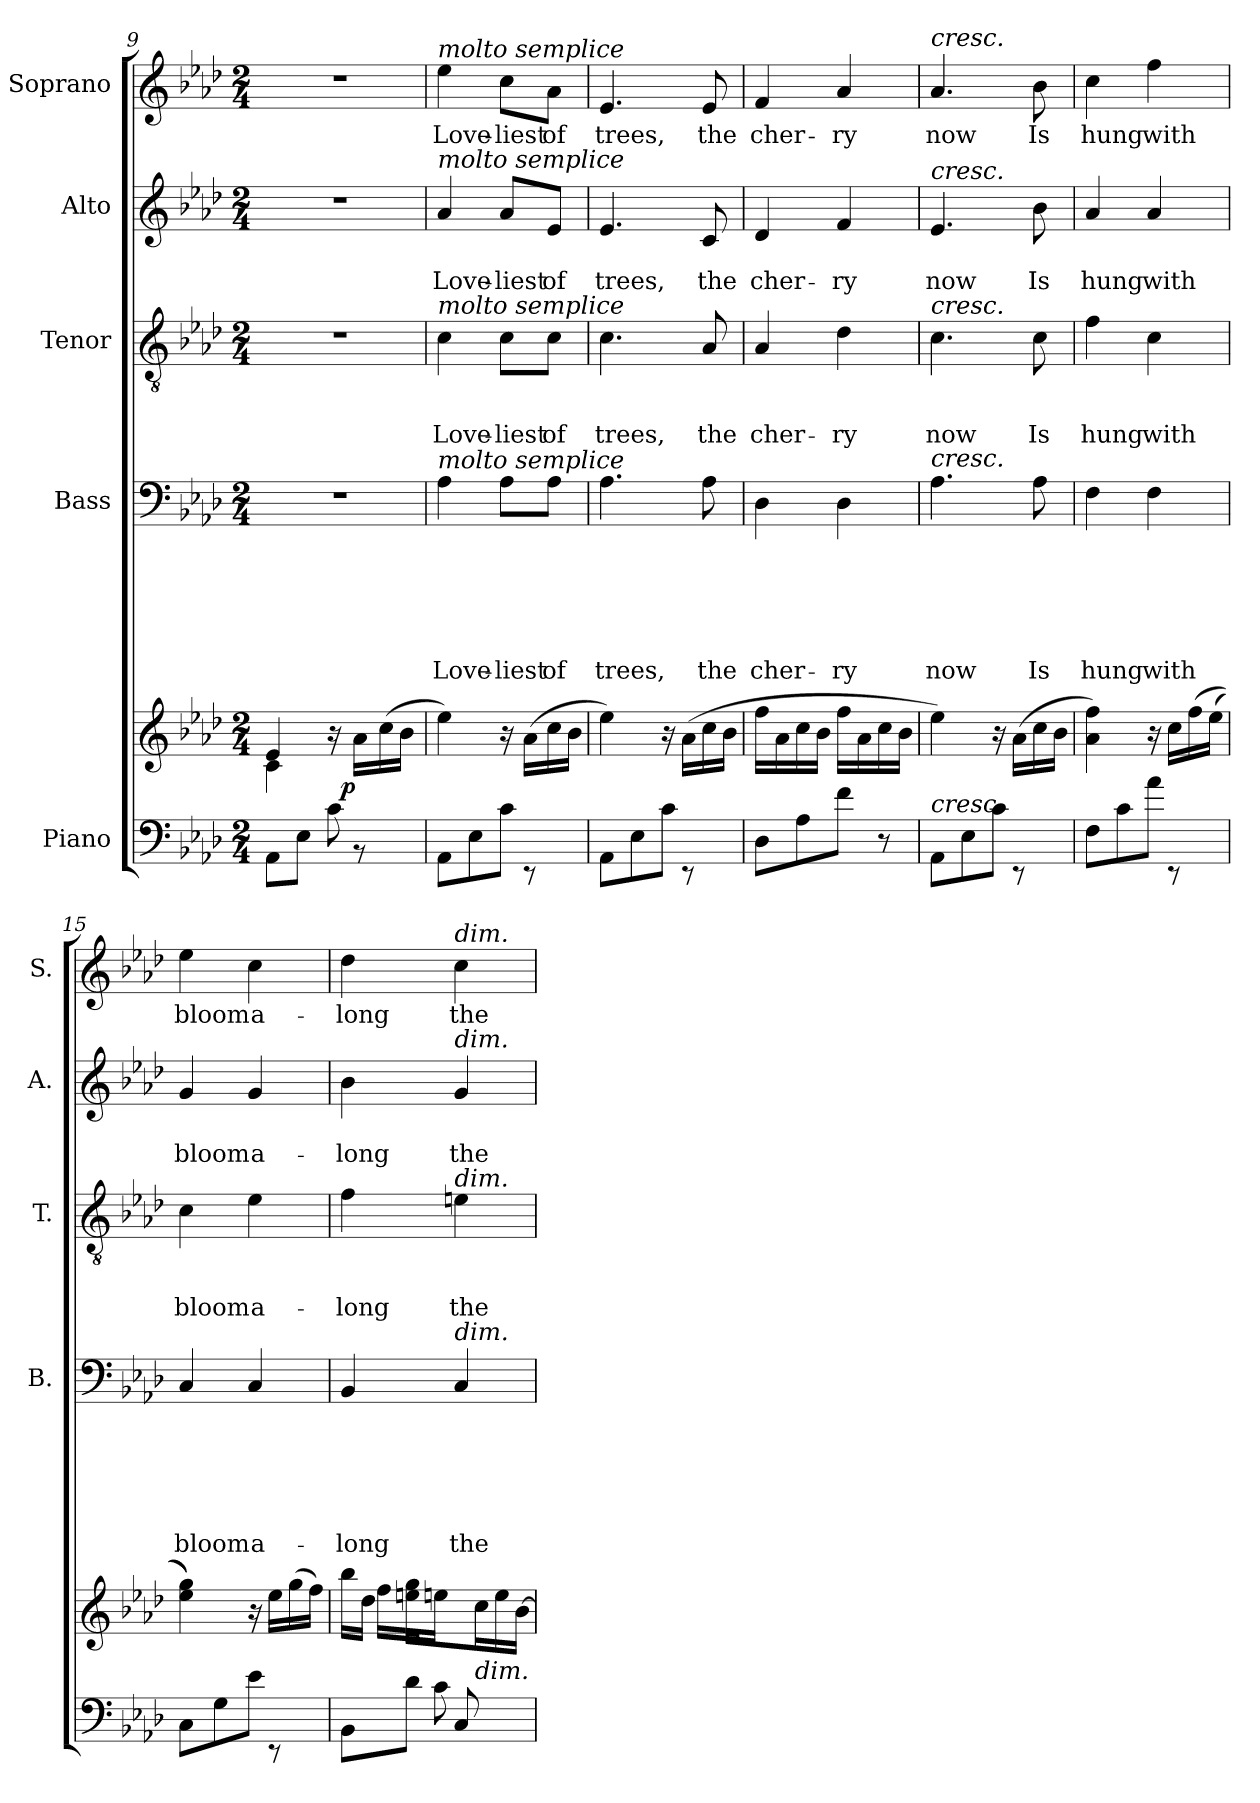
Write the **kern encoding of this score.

**kern	**kern	**dynam	**kern	**text	**text	**text	**text	**text	**text	**kern	**text	**text	**text	**kern	**text	**text	**kern	**text
*part5	*part5	*part5	*part4	*part4	*part4	*part4	*part4	*part4	*part4	*part3	*part3	*part3	*part3	*part2	*part2	*part2	*part1	*part1
*staff6	*staff5	*staff5/6	*staff4	*staff4	*staff4	*staff4	*staff4	*staff4	*staff4	*staff3	*staff3	*staff3	*staff3	*staff2	*staff2	*staff2	*staff1	*staff1
*I"Piano	*	*	*I"Bass	*	*	*	*	*	*	*I"Tenor	*	*	*	*I"Alto	*	*	*I"Soprano	*
*	*	*	*I'B.	*	*	*	*	*	*	*I'T.	*	*	*	*I'A.	*	*	*I'S.	*
*clefF4	*clefG2	*	*clefF4	*	*	*	*	*	*	*clefGv2	*	*	*	*clefG2	*	*	*clefG2	*
*k[b-e-a-d-]	*k[b-e-a-d-]	*	*k[b-e-a-d-]	*	*	*	*	*	*	*k[b-e-a-d-]	*	*	*	*k[b-e-a-d-]	*	*	*k[b-e-a-d-]	*
*A-:	*A-:	*	*A-:	*	*	*	*	*	*	*A-:	*	*	*	*A-:	*	*	*A-:	*
*M2/4	*M2/4	*	*M2/4	*	*	*	*	*	*	*M2/4	*	*	*	*M2/4	*	*	*M2/4	*
=9	=9	=9	=9	=9	=9	=9	=9	=9	=9	=9	=9	=9	=9	=9	=9	=9	=9	=9
*^	*^	*	*	*	*	*	*	*	*	*	*	*	*	*	*	*	*	*
*	*^	*	*	*	*	*	*	*	*	*	*	*	*	*	*	*	*	*	*	*
!	!	!	!	!	!	!LO:N:vis=1	!	!	!	!	!	!	!LO:N:vis=1	!	!	!	!LO:N:vis=1	!	!	!LO:N:vis=1	!
8AA-\L	4ryy	4ryy	4c\	4e-/	.	2r	.	.	.	.	.	.	2r	.	.	.	2r	.	.	2r	.
8E-\J	.	.	.	.	.	.	.	.	.	.	.	.	.	.	.	.	.	.	.	.	.
32ryy	8c\	16ryy	4ryy	16ra	.	.	.	.	.	.	.	.	.	.	.	.	.	.	.	.	.
!	!	!	!	!	!LO:DY:a=2	!	!	!	!	!	!	!	!	!	!	!	!	!	!	!	!
16ryy	.	.	.	.	p	.	.	.	.	.	.	.	.	.	.	.	.	.	.	.	.
.	.	8r	.	16a-\LL	.	.	.	.	.	.	.	.	.	.	.	.	.	.	.	.	.
8ryy	.	.	.	.	.	.	.	.	.	.	.	.	.	.	.	.	.	.	.	.	.
.	16ryy	.	.	(>16cc\	.	.	.	.	.	.	.	.	.	.	.	.	.	.	.	.	.
.	16ryy	16ryy	.	16b-\JJ	.	.	.	.	.	.	.	.	.	.	.	.	.	.	.	.	.
32ryy	.	.	.	.	.	.	.	.	.	.	.	.	.	.	.	.	.	.	.	.	.
*	*v	*v	*	*	*	*	*	*	*	*	*	*	*	*	*	*	*	*	*	*	*
*	*	*v	*v	*	*	*	*	*	*	*	*	*	*	*	*	*	*	*	*	*
=10	=10	=10	=10	=10	=10	=10	=10	=10	=10	=10	=10	=10	=10	=10	=10	=10	=10	=10	=10
!	!	!	!	!	!	!	!	!	!	!	!	!	!	!	!	!	!	!LO:TX:a:i:t=molto semplice	!
!	!	!	!	!	!	!	!	!	!	!	!	!	!	!	!LO:TX:a:i:t=molto semplice	!	!	!	!
!	!	!	!	!	!	!	!	!	!	!	!LO:TX:a:i:t=molto semplice	!	!	!	!	!	!	!	!
!	!	!	!	!LO:TX:a:i:t=molto semplice	!	!	!	!	!	!	!	!	!	!	!	!	!	!	!
!	!	!	!	!	!	!	!	!	!	!LO:LY:b	!	!	!	!LO:LY:b	!	!	!LO:LY:b	!	!LO:LY:b
8AA-\L	4ryy	4ee-\)	.	4A-\	.	.	.	.	.	Love-	4c\	.	.	Love-	4a-/	.	Love-	4ee-\	Love-
8E-\	.	.	.	.	.	.	.	.	.	.	.	.	.	.	.	.	.	.	.
!	!	!	!	!	!	!	!	!	!	!LO:LY:b:rj	!	!	!	!LO:LY:b:rj	!	!	!LO:LY:b:rj	!	!LO:LY:b:rj
8c\J	16ryy	16ra	.	8A-\L	.	.	.	.	.	-liest	8c\L	.	.	-liest	8a-/L	.	-liest	8cc\L	-liest
.	8rEE	(>16a-\LL	.	.	.	.	.	.	.	.	.	.	.	.	.	.	.	.	.
!	!	!	!	!	!	!	!	!	!	!LO:LY:b	!	!	!	!LO:LY:b	!	!	!LO:LY:b	!	!LO:LY:b
16ryy	.	16cc\	.	8A-\J	.	.	.	.	.	of	8c\J	.	.	of	8e-/J	.	of	8a-\J	of
16ryy	16ryy	16b-\JJ	.	.	.	.	.	.	.	.	.	.	.	.	.	.	.	.	.
=11	=11	=11	=11	=11	=11	=11	=11	=11	=11	=11	=11	=11	=11	=11	=11	=11	=11	=11	=11
!	!	!	!	!	!	!	!	!	!	!LO:LY:b	!	!	!	!LO:LY:b	!	!	!LO:LY:b	!	!LO:LY:b
8AA-\L	4ryy	4ee-\)	.	4.A-\	.	.	.	.	.	trees,	4.c\	.	.	trees,	4.e-/	.	trees,	4.e-/	trees,
8E-\	.	.	.	.	.	.	.	.	.	.	.	.	.	.	.	.	.	.	.
8c\J	16ryy	16ra	.	.	.	.	.	.	.	.	.	.	.	.	.	.	.	.	.
.	8rEE	(>16a-\LL	.	.	.	.	.	.	.	.	.	.	.	.	.	.	.	.	.
!	!	!	!	!	!	!	!	!	!	!LO:LY:b	!	!	!	!LO:LY:b	!	!	!LO:LY:b	!	!LO:LY:b
16ryy	.	16cc\	.	8A-\	.	.	.	.	.	the	8A-/	.	.	the	8c/	.	the	8e-/	the
16ryy	16ryy	16b-\JJ	.	.	.	.	.	.	.	.	.	.	.	.	.	.	.	.	.
=12	=12	=12	=12	=12	=12	=12	=12	=12	=12	=12	=12	=12	=12	=12	=12	=12	=12	=12	=12
!	!	!	!	!	!	!	!	!	!	!LO:LY:b	!	!	!	!LO:LY:b	!	!	!LO:LY:b	!	!LO:LY:b
*v	*v	*	*	*	*	*	*	*	*	*	*	*	*	*	*	*	*	*	*
8D-\L	16ff\LL	.	4D-\	.	.	.	.	.	cher-	4A-/	.	.	cher-	4d-/	.	cher-	4f/	cher-
.	16a-\	.	.	.	.	.	.	.	.	.	.	.	.	.	.	.	.	.
8A-\	16cc\	.	.	.	.	.	.	.	.	.	.	.	.	.	.	.	.	.
.	16b-\JJ	.	.	.	.	.	.	.	.	.	.	.	.	.	.	.	.	.
!	!	!	!	!	!	!	!	!	!LO:LY:b	!	!	!	!LO:LY:b	!	!	!LO:LY:b	!	!LO:LY:b
8f\J	16ff\LL	.	4D-\	.	.	.	.	.	-ry	4d-\	.	.	-ry	4f/	.	-ry	4a-/	-ry
.	16a-\	.	.	.	.	.	.	.	.	.	.	.	.	.	.	.	.	.
8r	16cc\	.	.	.	.	.	.	.	.	.	.	.	.	.	.	.	.	.
.	16b-\JJ	.	.	.	.	.	.	.	.	.	.	.	.	.	.	.	.	.
=13	=13	=13	=13	=13	=13	=13	=13	=13	=13	=13	=13	=13	=13	=13	=13	=13	=13	=13
*^	*	*	*	*	*	*	*	*	*	*	*	*	*	*	*	*	*	*
!	!	!	!	!	!	!	!	!	!	!	!	!	!	!	!	!	!	!LO:TX:a:i:t=cresc.	!
!	!	!	!	!	!	!	!	!	!	!	!	!	!	!	!LO:TX:a:i:t=cresc.	!	!	!	!
!	!	!	!	!	!	!	!	!	!	!	!LO:TX:a:i:t=cresc.	!	!	!	!	!	!	!	!
!	!	!	!	!LO:TX:a:i:t=cresc.	!	!	!	!	!	!	!	!	!	!	!	!	!	!	!
!LO:TX:a:i:t=cresc.	!	!	!	!	!	!	!	!	!	!	!	!	!	!	!	!	!	!	!
!	!	!	!	!	!	!	!	!	!	!LO:LY:b	!	!	!	!LO:LY:b	!	!	!LO:LY:b	!	!LO:LY:b
8AA-\L	4ryy	4ee-\)	.	4.A-\	.	.	.	.	.	now	4.c\	.	.	now	4.e-/	.	now	4.a-/	now
8E-\	.	.	.	.	.	.	.	.	.	.	.	.	.	.	.	.	.	.	.
8c\J	16ryy	16ra	.	.	.	.	.	.	.	.	.	.	.	.	.	.	.	.	.
.	8rEE	(>16a-\LL	.	.	.	.	.	.	.	.	.	.	.	.	.	.	.	.	.
!	!	!	!	!	!	!	!	!	!	!LO:LY:b	!	!	!	!LO:LY:b	!	!	!LO:LY:b	!	!LO:LY:b
16ryy	.	16cc\	.	8A-\	.	.	.	.	.	Is	8c\	.	.	Is	8b-\	.	Is	8b-\	Is
16ryy	16ryy	16b-\JJ	.	.	.	.	.	.	.	.	.	.	.	.	.	.	.	.	.
=14	=14	=14	=14	=14	=14	=14	=14	=14	=14	=14	=14	=14	=14	=14	=14	=14	=14	=14	=14
!	!	!	!	!	!	!	!	!	!	!LO:LY:b	!	!	!	!LO:LY:b	!	!	!LO:LY:b	!	!LO:LY:b
8F\L	4ryy	4a-\ 4ff\)	.	4F\	.	.	.	.	.	hung	4f\	.	.	hung	4a-/	.	hung	4cc\	hung
8c\	.	.	.	.	.	.	.	.	.	.	.	.	.	.	.	.	.	.	.
!	!	!	!	!	!	!	!	!	!	!LO:LY:b	!	!	!	!LO:LY:b	!	!	!LO:LY:b	!	!LO:LY:b
8a-\J	16ryy	16ra	.	4F\	.	.	.	.	.	with	4c\	.	.	with	4a-/	.	with	4ff\	with
.	8rEE	16cc\LL	.	.	.	.	.	.	.	.	.	.	.	.	.	.	.	.	.
16ryy	.	(>16ff\	.	.	.	.	.	.	.	.	.	.	.	.	.	.	.	.	.
16ryy	16ryy	(>16ee-\JJ	.	.	.	.	.	.	.	.	.	.	.	.	.	.	.	.	.
=15	=15	=15	=15	=15	=15	=15	=15	=15	=15	=15	=15	=15	=15	=15	=15	=15	=15	=15	=15
!	!	!	!	!	!	!	!	!	!	!LO:LY:b	!	!	!	!LO:LY:b	!	!	!LO:LY:b	!	!LO:LY:b
8C\L	4ryy	4ee-\ 4gg\))	.	4C/	.	.	.	.	.	bloom	4c\	.	.	bloom	4g/	.	bloom	4ee-\	bloom
8G\	.	.	.	.	.	.	.	.	.	.	.	.	.	.	.	.	.	.	.
!	!	!	!	!	!	!	!	!	!	!LO:LY:b	!	!	!	!LO:LY:b	!	!	!LO:LY:b	!	!LO:LY:b
8e-\J	16ryy	16ra	.	4C/	.	.	.	.	.	a-	4e-\	.	.	a-	4g/	.	a-	4cc\	a-
.	8rEE	16ee-\LL	.	.	.	.	.	.	.	.	.	.	.	.	.	.	.	.	.
16ryy	.	(>16gg\	.	.	.	.	.	.	.	.	.	.	.	.	.	.	.	.	.
16ryy	16ryy	16ff\JJ)	.	.	.	.	.	.	.	.	.	.	.	.	.	.	.	.	.
!!LO:PB:g=z
=16	=16	=16	=16	=16	=16	=16	=16	=16	=16	=16	=16	=16	=16	=16	=16	=16	=16	=16	=16
*	*^	*^	*	*	*	*	*	*	*	*	*	*	*	*	*	*	*	*	*
!	!	!	!	!	!	!	!	!	!	!	!	!LO:LY:b	!	!	!	!LO:LY:b	!	!	!LO:LY:b	!	!LO:LY:b
8BB-\L	8.ryy	4ryy	16bb-\LL	16ryy	.	4BB-/	.	.	.	.	.	-long	4f\	.	.	-long	4b-\	.	-long	4dd-\	-long
.	.	.	16dd-\JJ	16ff\LL	.	.	.	.	.	.	.	.	.	.	.	.	.	.	.	.	.
8d-\J)	.	.	(16ee\ 16gg\LL	16ryy	.	.	.	.	.	.	.	.	.	.	.	.	.	.	.	.	.
.	8c\	.	8ryy	(>16een\JJ	.	.	.	.	.	.	.	.	.	.	.	.	.	.	.	.	.
!	!	!	!	!	!	!	!	!	!	!	!	!	!	!	!	!	!	!	!	!LO:TX:a:i:t=dim.	!
!	!	!	!	!	!	!	!	!	!	!	!	!	!	!	!	!	!LO:TX:a:i:t=dim.	!	!	!	!
!	!	!	!	!	!	!	!	!	!	!	!	!	!LO:TX:a:i:t=dim.	!	!	!	!	!	!	!	!
!	!	!	!	!	!	!LO:TX:a:i:t=dim.	!	!	!	!	!	!	!	!	!	!	!	!	!	!	!
!	!	!	!	!	!	!	!	!	!	!	!	!LO:LY:b	!	!	!	!LO:LY:b	!	!	!LO:LY:b	!	!LO:LY:b
16ryy	.	8C/	.	4ryy	.	4C/	.	.	.	.	.	the	4en\	.	.	the	4g/	.	the	4cc\	the
!LO:TX:a:i:t=dim.	!	!	!	!	!	!	!	!	!	!	!	!	!	!	!	!	!	!	!	!	!
8ryy	8ryy	.	16cc\	.	.	.	.	.	.	.	.	.	.	.	.	.	.	.	.	.	.
.	.	8ryy	16ee\	.	.	.	.	.	.	.	.	.	.	.	.	.	.	.	.	.	.
16ryy	16ryy	.	[>16b-\JJ	.	.	.	.	.	.	.	.	.	.	.	.	.	.	.	.	.	.
*v	*v	*v	*	*	*	*	*	*	*	*	*	*	*	*	*	*	*	*	*	*	*
*	*v	*v	*	*	*	*	*	*	*	*	*	*	*	*	*	*	*	*	*
=	=	=	=	=	=	=	=	=	=	=	=	=	=	=	=	=	=	=
*-	*-	*-	*-	*-	*-	*-	*-	*-	*-	*-	*-	*-	*-	*-	*-	*-	*-	*-
